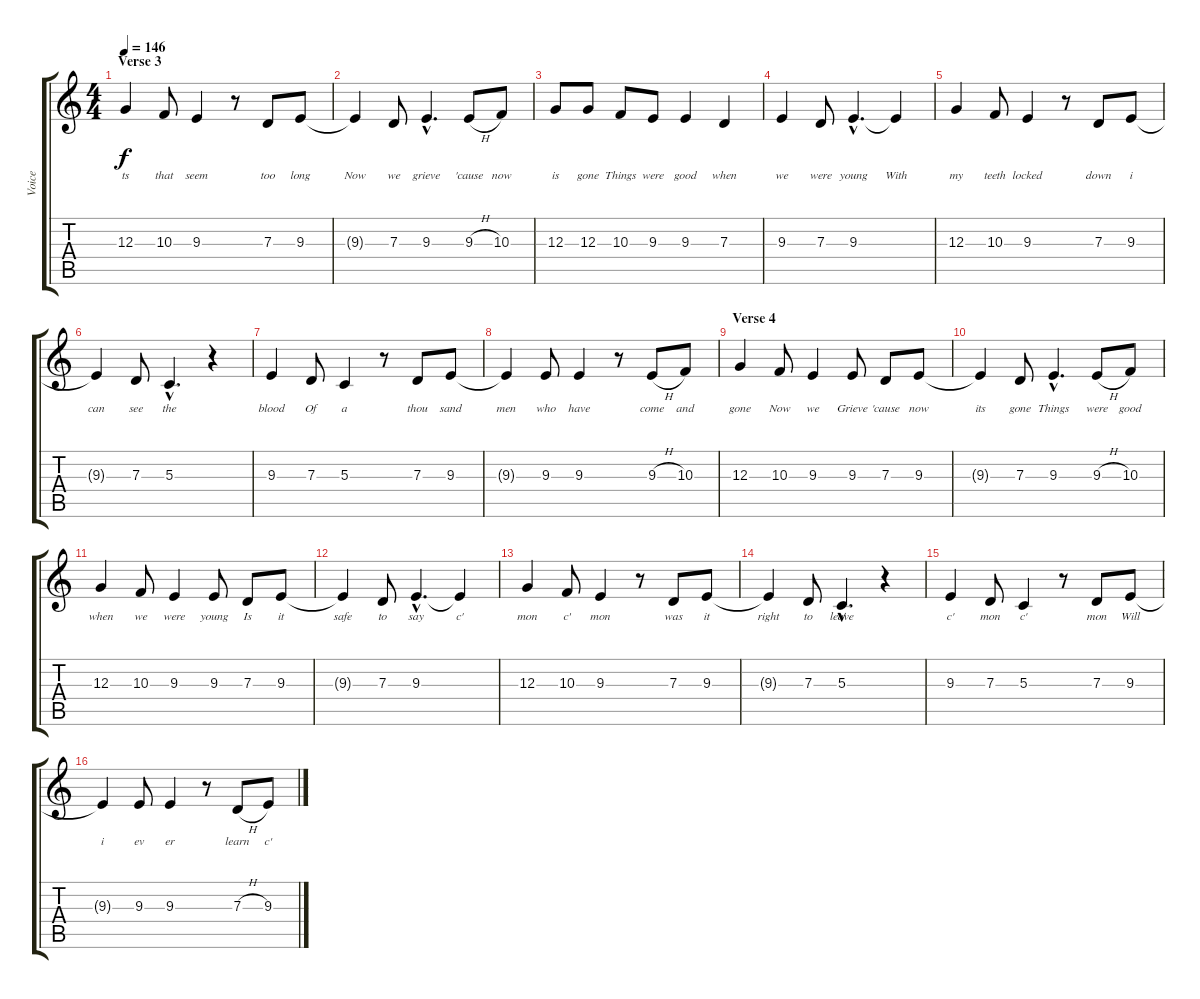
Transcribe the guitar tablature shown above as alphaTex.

\track ("Voice" "Voice") {instrument lead2sawtooth}
\staff {score tabs}
\tuning (E4 B3 G3 D3 A2 E2) {hide}
\ts (4 4)
\section ("" "Verse 3")
\tempo 146
\clef g2
\ks c
12.3.4{lyrics (0 "ts") lyrics (1 "") lyrics (2 "") lyrics (3 "") lyrics (4 "") dy f} 10.3.8{lyrics (0 "that") lyrics (1 "") lyrics (2 "") lyrics (3 "") lyrics (4 "")} 9.3.4{lyrics (0 "seem") lyrics (1 "") lyrics (2 "") lyrics (3 "") lyrics (4 "")} r.8 7.3.8{lyrics (0 "too") lyrics (1 "") lyrics (2 "") lyrics (3 "") lyrics (4 "")} 9.3.8{lyrics (0 "long") lyrics (1 "") lyrics (2 "") lyrics (3 "") lyrics (4 "")} |
9.3{t}.4{lyrics (0 "Now") lyrics (1 "") lyrics (2 "") lyrics (3 "") lyrics (4 "")} 7.3.8{lyrics (0 "we") lyrics (1 "") lyrics (2 "") lyrics (3 "") lyrics (4 "")} 9.3{hac}.4{d lyrics (0 "grieve") lyrics (1 "") lyrics (2 "") lyrics (3 "") lyrics (4 "")} 9.3{h}.8{lyrics (0 "'cause") lyrics (1 "") lyrics (2 "") lyrics (3 "") lyrics (4 "")} 10.3.8{lyrics (0 "now") lyrics (1 "") lyrics (2 "") lyrics (3 "") lyrics (4 "")} |
12.3.8{lyrics (0 "is") lyrics (1 "") lyrics (2 "") lyrics (3 "") lyrics (4 "")} 12.3.8{lyrics (0 "gone") lyrics (1 "") lyrics (2 "") lyrics (3 "") lyrics (4 "")} 10.3.8{lyrics (0 "Things") lyrics (1 "") lyrics (2 "") lyrics (3 "") lyrics (4 "")} 9.3.8{lyrics (0 "were") lyrics (1 "") lyrics (2 "") lyrics (3 "") lyrics (4 "")} 9.3.4{lyrics (0 "good") lyrics (1 "") lyrics (2 "") lyrics (3 "") lyrics (4 "")} 7.3.4{lyrics (0 "when") lyrics (1 "") lyrics (2 "") lyrics (3 "") lyrics (4 "")} |
9.3.4{lyrics (0 "we") lyrics (1 "") lyrics (2 "") lyrics (3 "") lyrics (4 "")} 7.3.8{lyrics (0 "were") lyrics (1 "") lyrics (2 "") lyrics (3 "") lyrics (4 "")} 9.3{hac}.4{d lyrics (0 "young") lyrics (1 "") lyrics (2 "") lyrics (3 "") lyrics (4 "")} 9.3{t}.4{lyrics (0 "With") lyrics (1 "") lyrics (2 "") lyrics (3 "") lyrics (4 "")} |
12.3.4{lyrics (0 "my") lyrics (1 "") lyrics (2 "") lyrics (3 "") lyrics (4 "")} 10.3.8{lyrics (0 "teeth") lyrics (1 "") lyrics (2 "") lyrics (3 "") lyrics (4 "")} 9.3.4{lyrics (0 "locked") lyrics (1 "") lyrics (2 "") lyrics (3 "") lyrics (4 "")} r.8 7.3.8{lyrics (0 "down") lyrics (1 "") lyrics (2 "") lyrics (3 "") lyrics (4 "")} 9.3.8{lyrics (0 "i") lyrics (1 "") lyrics (2 "") lyrics (3 "") lyrics (4 "")} |
9.3{t}.4{lyrics (0 "can") lyrics (1 "") lyrics (2 "") lyrics (3 "") lyrics (4 "")} 7.3.8{lyrics (0 "see") lyrics (1 "") lyrics (2 "") lyrics (3 "") lyrics (4 "")} 5.3{hac}.4{d lyrics (0 "the") lyrics (1 "") lyrics (2 "") lyrics (3 "") lyrics (4 "")} r.4 |
9.3.4{lyrics (0 "blood") lyrics (1 "") lyrics (2 "") lyrics (3 "") lyrics (4 "")} 7.3.8{lyrics (0 "Of") lyrics (1 "") lyrics (2 "") lyrics (3 "") lyrics (4 "")} 5.3.4{lyrics (0 "a") lyrics (1 "") lyrics (2 "") lyrics (3 "") lyrics (4 "")} r.8 7.3.8{lyrics (0 "thou") lyrics (1 "") lyrics (2 "") lyrics (3 "") lyrics (4 "")} 9.3.8{lyrics (0 "sand") lyrics (1 "") lyrics (2 "") lyrics (3 "") lyrics (4 "")} |
9.3{t}.4{lyrics (0 "men") lyrics (1 "") lyrics (2 "") lyrics (3 "") lyrics (4 "")} 9.3.8{lyrics (0 "who") lyrics (1 "") lyrics (2 "") lyrics (3 "") lyrics (4 "")} 9.3.4{lyrics (0 "have") lyrics (1 "") lyrics (2 "") lyrics (3 "") lyrics (4 "")} r.8 9.3{h}.8{lyrics (0 "come") lyrics (1 "") lyrics (2 "") lyrics (3 "") lyrics (4 "")} 10.3.8{lyrics (0 "and") lyrics (1 "") lyrics (2 "") lyrics (3 "") lyrics (4 "")} |
\section ("" "Verse 4")
12.3.4{lyrics (0 "gone") lyrics (1 "") lyrics (2 "") lyrics (3 "") lyrics (4 "")} 10.3.8{lyrics (0 "Now") lyrics (1 "") lyrics (2 "") lyrics (3 "") lyrics (4 "")} 9.3.4{lyrics (0 "we") lyrics (1 "") lyrics (2 "") lyrics (3 "") lyrics (4 "")} 9.3.8{lyrics (0 "Grieve") lyrics (1 "") lyrics (2 "") lyrics (3 "") lyrics (4 "")} 7.3.8{lyrics (0 "'cause") lyrics (1 "") lyrics (2 "") lyrics (3 "") lyrics (4 "")} 9.3.8{lyrics (0 "now") lyrics (1 "") lyrics (2 "") lyrics (3 "") lyrics (4 "")} |
9.3{t}.4{lyrics (0 "its") lyrics (1 "") lyrics (2 "") lyrics (3 "") lyrics (4 "")} 7.3.8{lyrics (0 "gone") lyrics (1 "") lyrics (2 "") lyrics (3 "") lyrics (4 "")} 9.3{hac}.4{d lyrics (0 "Things") lyrics (1 "") lyrics (2 "") lyrics (3 "") lyrics (4 "")} 9.3{h}.8{lyrics (0 "were") lyrics (1 "") lyrics (2 "") lyrics (3 "") lyrics (4 "")} 10.3.8{lyrics (0 "good") lyrics (1 "") lyrics (2 "") lyrics (3 "") lyrics (4 "")} |
12.3.4{lyrics (0 "when") lyrics (1 "") lyrics (2 "") lyrics (3 "") lyrics (4 "")} 10.3.8{lyrics (0 "we") lyrics (1 "") lyrics (2 "") lyrics (3 "") lyrics (4 "")} 9.3.4{lyrics (0 "were") lyrics (1 "") lyrics (2 "") lyrics (3 "") lyrics (4 "")} 9.3.8{lyrics (0 "young") lyrics (1 "") lyrics (2 "") lyrics (3 "") lyrics (4 "")} 7.3.8{lyrics (0 "Is") lyrics (1 "") lyrics (2 "") lyrics (3 "") lyrics (4 "")} 9.3.8{lyrics (0 "it") lyrics (1 "") lyrics (2 "") lyrics (3 "") lyrics (4 "")} |
9.3{t}.4{lyrics (0 "safe") lyrics (1 "") lyrics (2 "") lyrics (3 "") lyrics (4 "")} 7.3.8{lyrics (0 "to") lyrics (1 "") lyrics (2 "") lyrics (3 "") lyrics (4 "")} 9.3{hac}.4{d lyrics (0 "say") lyrics (1 "") lyrics (2 "") lyrics (3 "") lyrics (4 "")} 9.3{t}.4{lyrics (0 "c'") lyrics (1 "") lyrics (2 "") lyrics (3 "") lyrics (4 "")} |
12.3.4{lyrics (0 "mon") lyrics (1 "") lyrics (2 "") lyrics (3 "") lyrics (4 "")} 10.3.8{lyrics (0 "c'") lyrics (1 "") lyrics (2 "") lyrics (3 "") lyrics (4 "")} 9.3.4{lyrics (0 "mon") lyrics (1 "") lyrics (2 "") lyrics (3 "") lyrics (4 "")} r.8 7.3.8{lyrics (0 "was") lyrics (1 "") lyrics (2 "") lyrics (3 "") lyrics (4 "")} 9.3.8{lyrics (0 "it") lyrics (1 "") lyrics (2 "") lyrics (3 "") lyrics (4 "")} |
9.3{t}.4{lyrics (0 "right") lyrics (1 "") lyrics (2 "") lyrics (3 "") lyrics (4 "")} 7.3.8{lyrics (0 "to") lyrics (1 "") lyrics (2 "") lyrics (3 "") lyrics (4 "")} 5.3{hac}.4{d lyrics (0 "leave") lyrics (1 "") lyrics (2 "") lyrics (3 "") lyrics (4 "")} r.4 |
9.3.4{lyrics (0 "c'") lyrics (1 "") lyrics (2 "") lyrics (3 "") lyrics (4 "")} 7.3.8{lyrics (0 "mon") lyrics (1 "") lyrics (2 "") lyrics (3 "") lyrics (4 "")} 5.3.4{lyrics (0 "c'") lyrics (1 "") lyrics (2 "") lyrics (3 "") lyrics (4 "")} r.8 7.3.8{lyrics (0 "mon") lyrics (1 "") lyrics (2 "") lyrics (3 "") lyrics (4 "")} 9.3.8{lyrics (0 "Will") lyrics (1 "") lyrics (2 "") lyrics (3 "") lyrics (4 "")} |
9.3{t}.4{lyrics (0 "i") lyrics (1 "") lyrics (2 "") lyrics (3 "") lyrics (4 "")} 9.3.8{lyrics (0 "ev") lyrics (1 "") lyrics (2 "") lyrics (3 "") lyrics (4 "")} 9.3.4{lyrics (0 "er") lyrics (1 "") lyrics (2 "") lyrics (3 "") lyrics (4 "")} r.8 7.3{h}.8{lyrics (0 "learn") lyrics (1 "") lyrics (2 "") lyrics (3 "") lyrics (4 "")} 9.3.8{lyrics (0 "c'") lyrics (1 "") lyrics (2 "") lyrics (3 "") lyrics (4 "")}
